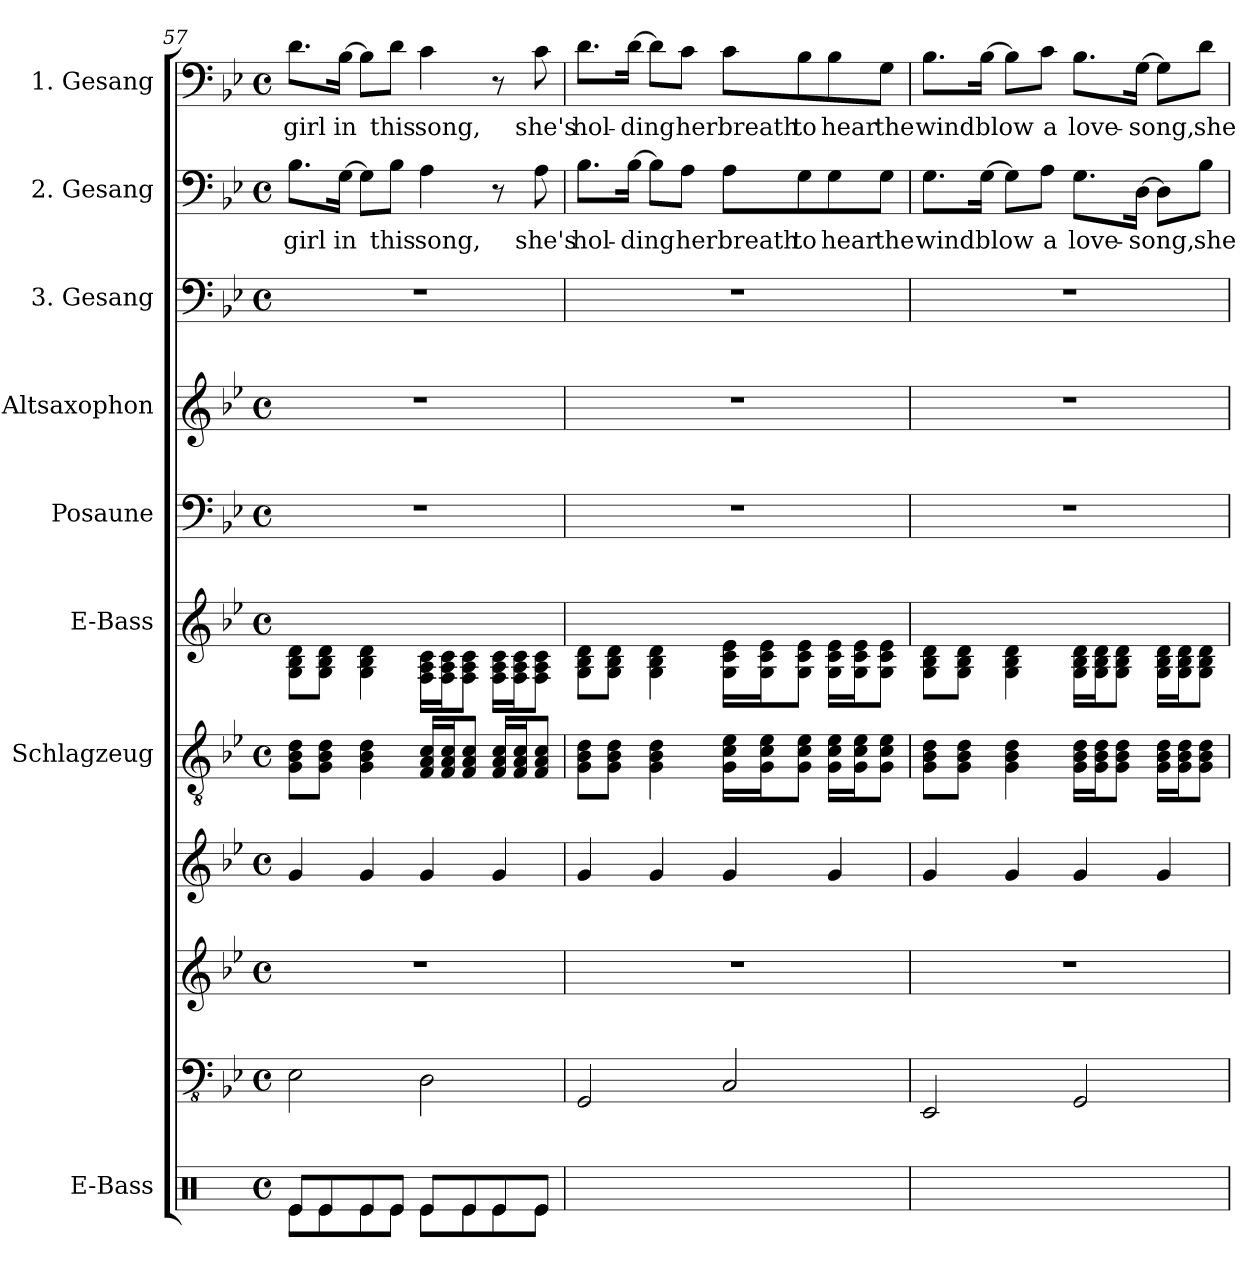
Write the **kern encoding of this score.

**kern	**kern	**kern	**kern	**kern	**kern	**kern	**kern	**kern	**kern	**text	**kern	**text
*part9	*part9	*part8	*part8	*part7	*part6	*part5	*part4	*part3	*part2	*part2	*part1	*part1
*staff11	*staff10	*staff9	*staff8	*staff7	*staff6	*staff5	*staff4	*staff3	*staff2	*staff2	*staff1	*staff1
*I"E-Bass	*	*	*	*I"Schlagzeug	*I"E-Bass	*I"Posaune	*I"Altsaxophon	*I"3. Gesang	*I"2. Gesang	*	*I"1. Gesang	*
*I'E-B.	*	*	*	*I'Schl.	*I'E-B.	*I'Pos.	*I'A. Sax.	*I'3. G.	*I'2. G.	*	*I'1. G.	*
*clefX	*clefFv4	*clefG2	*clefG2	*clefGv2	*	*clefF4	*clefG2	*clefF4	*clefF4	*	*clefF4	*
*	*	*	*	*	*	*	*ITrd5c9	*	*	*	*	*
*k[]	*k[b-e-]	*k[b-e-]	*k[b-e-]	*k[b-e-]	*k[b-e-]	*k[b-e-]	*k[b-e-a-d-g-]	*k[b-e-]	*k[b-e-]	*	*k[b-e-]	*
*M4/4	*M4/4	*M4/4	*M4/4	*M4/4	*M4/4	*M4/4	*M4/4	*M4/4	*M4/4	*	*M4/4	*
*met(c)	*met(c)	*met(c)	*met(c)	*met(c)	*met(c)	*met(c)	*met(c)	*met(c)	*met(c)	*	*met(c)	*
=57	=57	=57	=57	=57	=57	=57	=57	=57	=57	=57	=57	=57
*^	*	*	*	*	*	*	*	*	*	*	*	*
8Re/L	8Re\L	2EE-\	1r	4g	8G\ 8B-\ 8d\L	8G\ 8B-\ 8d\L	1r	1r	1r	8.B-\L	girl	8.d\L	girl
8Re/	8Re\	.	.	.	8G\ 8B-\ 8d\J	8G\ 8B-\ 8d\J	.	.	.	.	.	.	.
.	.	.	.	.	.	.	.	.	.	[16G\Jk	in	[16B-\Jk	in
8Re/	8Re\	.	.	4g	4G\ 4B-\ 4d\	4G\ 4B-\ 4d\	.	.	.	8G\L]	.	8B-\L]	.
8Re/J	8Re\J	.	.	.	.	.	.	.	.	8B-\J	this	8d\J	this
8Re/L	8Re\L	2DD\	.	4g	16F/ 16A/ 16c/LL	16F\ 16A\ 16c\LL	.	.	.	4A\	song,	4c\	song,
.	.	.	.	.	16F/ 16A/ 16c/J	16F\ 16A\ 16c\J	.	.	.	.	.	.	.
8Re/	8Re\	.	.	.	8F/ 8A/ 8c/J	8F\ 8A\ 8c\J	.	.	.	.	.	.	.
8Re/	8Re\	.	.	4g	16F/ 16A/ 16c/LL	16F\ 16A\ 16c\LL	.	.	.	8r	.	8r	.
.	.	.	.	.	16F/ 16A/ 16c/J	16F\ 16A\ 16c\J	.	.	.	.	.	.	.
8Re/J	8Re\J	.	.	.	8F/ 8A/ 8c/J	8F\ 8A\ 8c\J	.	.	.	8A\	she's	8c\	she's
*v	*v	*	*	*	*	*	*	*	*	*	*	*	*
=58	=58	=58	=58	=58	=58	=58	=58	=58	=58	=58	=58	=58
1ryy	2GGG/	1r	4g	8G\ 8B-\ 8d\L	8G\ 8B-\ 8d\L	1r	1r	1r	8.B-\L	hol-	8.d\L	hol-
.	.	.	.	8G\ 8B-\ 8d\J	8G\ 8B-\ 8d\J	.	.	.	.	.	.	.
.	.	.	.	.	.	.	.	.	[16B-\Jk	-ding	[16d\Jk	-ding
.	.	.	4g	4G\ 4B-\ 4d\	4G\ 4B-\ 4d\	.	.	.	8B-\L]	.	8d\L]	.
.	.	.	.	.	.	.	.	.	8A\J	her	8c\J	her
.	2CC/	.	4g	16G\ 16c\ 16e-\LL	16G\ 16c\ 16e-\LL	.	.	.	8A\L	breath	8c\L	breath
.	.	.	.	16G\ 16c\ 16e-\J	16G\ 16c\ 16e-\J	.	.	.	.	.	.	.
.	.	.	.	8G\ 8c\ 8e-\J	8G\ 8c\ 8e-\J	.	.	.	8G\	to	8B-\	to
.	.	.	4g	16G\ 16c\ 16e-\LL	16G\ 16c\ 16e-\LL	.	.	.	8G\	hear	8B-\	hear
.	.	.	.	16G\ 16c\ 16e-\J	16G\ 16c\ 16e-\J	.	.	.	.	.	.	.
.	.	.	.	8G\ 8c\ 8e-\J	8G\ 8c\ 8e-\J	.	.	.	8G\J	the	8G\J	the
=59	=59	=59	=59	=59	=59	=59	=59	=59	=59	=59	=59	=59
1ryy	2EEE-/	1r	4g	8G\ 8B-\ 8d\L	8G\ 8B-\ 8d\L	1r	1r	1r	8.G\L	wind	8.B-\L	wind
.	.	.	.	8G\ 8B-\ 8d\J	8G\ 8B-\ 8d\J	.	.	.	.	.	.	.
.	.	.	.	.	.	.	.	.	[16G\Jk	blow	[16B-\Jk	blow
.	.	.	4g	4G\ 4B-\ 4d\	4G\ 4B-\ 4d\	.	.	.	8G\L]	.	8B-\L]	.
.	.	.	.	.	.	.	.	.	8A\J	a	8c\J	a
.	2GGG/	.	4g	16G\ 16B-\ 16d\LL	16G\ 16B-\ 16d\LL	.	.	.	8.G\L	love-	8.B-\L	love-
.	.	.	.	16G\ 16B-\ 16d\J	16G\ 16B-\ 16d\J	.	.	.	.	.	.	.
.	.	.	.	8G\ 8B-\ 8d\J	8G\ 8B-\ 8d\J	.	.	.	.	.	.	.
.	.	.	.	.	.	.	.	.	[16D\Jk	-song,	[16G\Jk	-song,
.	.	.	4g	16G\ 16B-\ 16d\LL	16G\ 16B-\ 16d\LL	.	.	.	8D\L]	.	8G\L]	.
.	.	.	.	16G\ 16B-\ 16d\J	16G\ 16B-\ 16d\J	.	.	.	.	.	.	.
.	.	.	.	8G\ 8B-\ 8d\J	8G\ 8B-\ 8d\J	.	.	.	8B-\J	she	8d\J	she
=	=	=	=	=	=	=	=	=	=	=	=	=
*-	*-	*-	*-	*-	*-	*-	*-	*-	*-	*-	*-	*-
